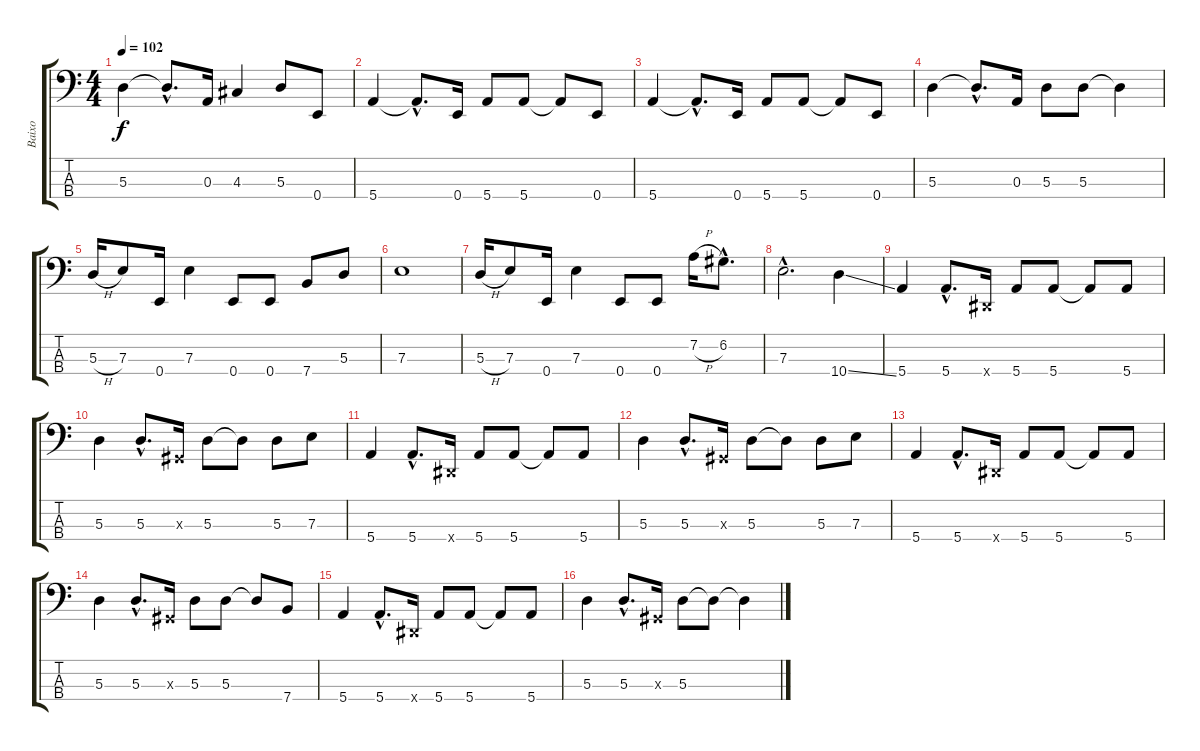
\track ("Baixo" "Baixo") {instrument electricbassfinger}
\staff {score tabs}
\tuning (G2 D2 A1 E1) {hide}
\ts (4 4)
\tempo 102
\clef f4
\ks c
5.3.4{dy f} 5.3{hac t}.8{d} 0.3.16 4.3.4 5.3.8 0.4.8 |
5.4.4 5.4{hac t}.8{d} 0.4.16 5.4.8 5.4.8 5.4{t}.8 0.4.8 |
5.4.4 5.4{hac t}.8{d} 0.4.16 5.4.8 5.4.8 5.4{t}.8 0.4.8 |
5.3.4 5.3{hac t}.8{d} 0.3.16 5.3.8 5.3.8 5.3{t}.4 |
5.3{h}.16 7.3.8 0.4.16 7.3.4 0.4.8 0.4.8 7.4.8 5.3.8 |
7.3.1 |
5.3{h}.16 7.3.8 0.4.16 7.3.4 0.4.8 0.4.8 7.2{h}.16 6.2{hac}.8{d} |
7.3{hac}.2{d} 10.4{ss}.4 |
5.4.4 5.4{hac}.8{d} -1.4{x}.16 5.4.8 5.4.8 5.4{t}.8 5.4.8 |
5.3.4 5.3{hac}.8{d} -1.3{x}.16 5.3.8 5.3{t}.8 5.3.8 7.3.8 |
5.4.4 5.4{hac}.8{d} -1.4{x}.16 5.4.8 5.4.8 5.4{t}.8 5.4.8 |
5.3.4 5.3{hac}.8{d} -1.3{x}.16 5.3.8 5.3{t}.8 5.3.8 7.3.8 |
5.4.4 5.4{hac}.8{d} -1.4{x}.16 5.4.8 5.4.8 5.4{t}.8 5.4.8 |
5.3.4 5.3{hac}.8{d} -1.3{x}.16 5.3.8 5.3.8 5.3{t}.8 7.4.8 |
5.4.4 5.4{hac}.8{d} -1.4{x}.16 5.4.8 5.4.8 5.4{t}.8 5.4.8 |
5.3.4 5.3{hac}.8{d} -1.3{x}.16 5.3.8 5.3{t}.8 5.3{t}.4
